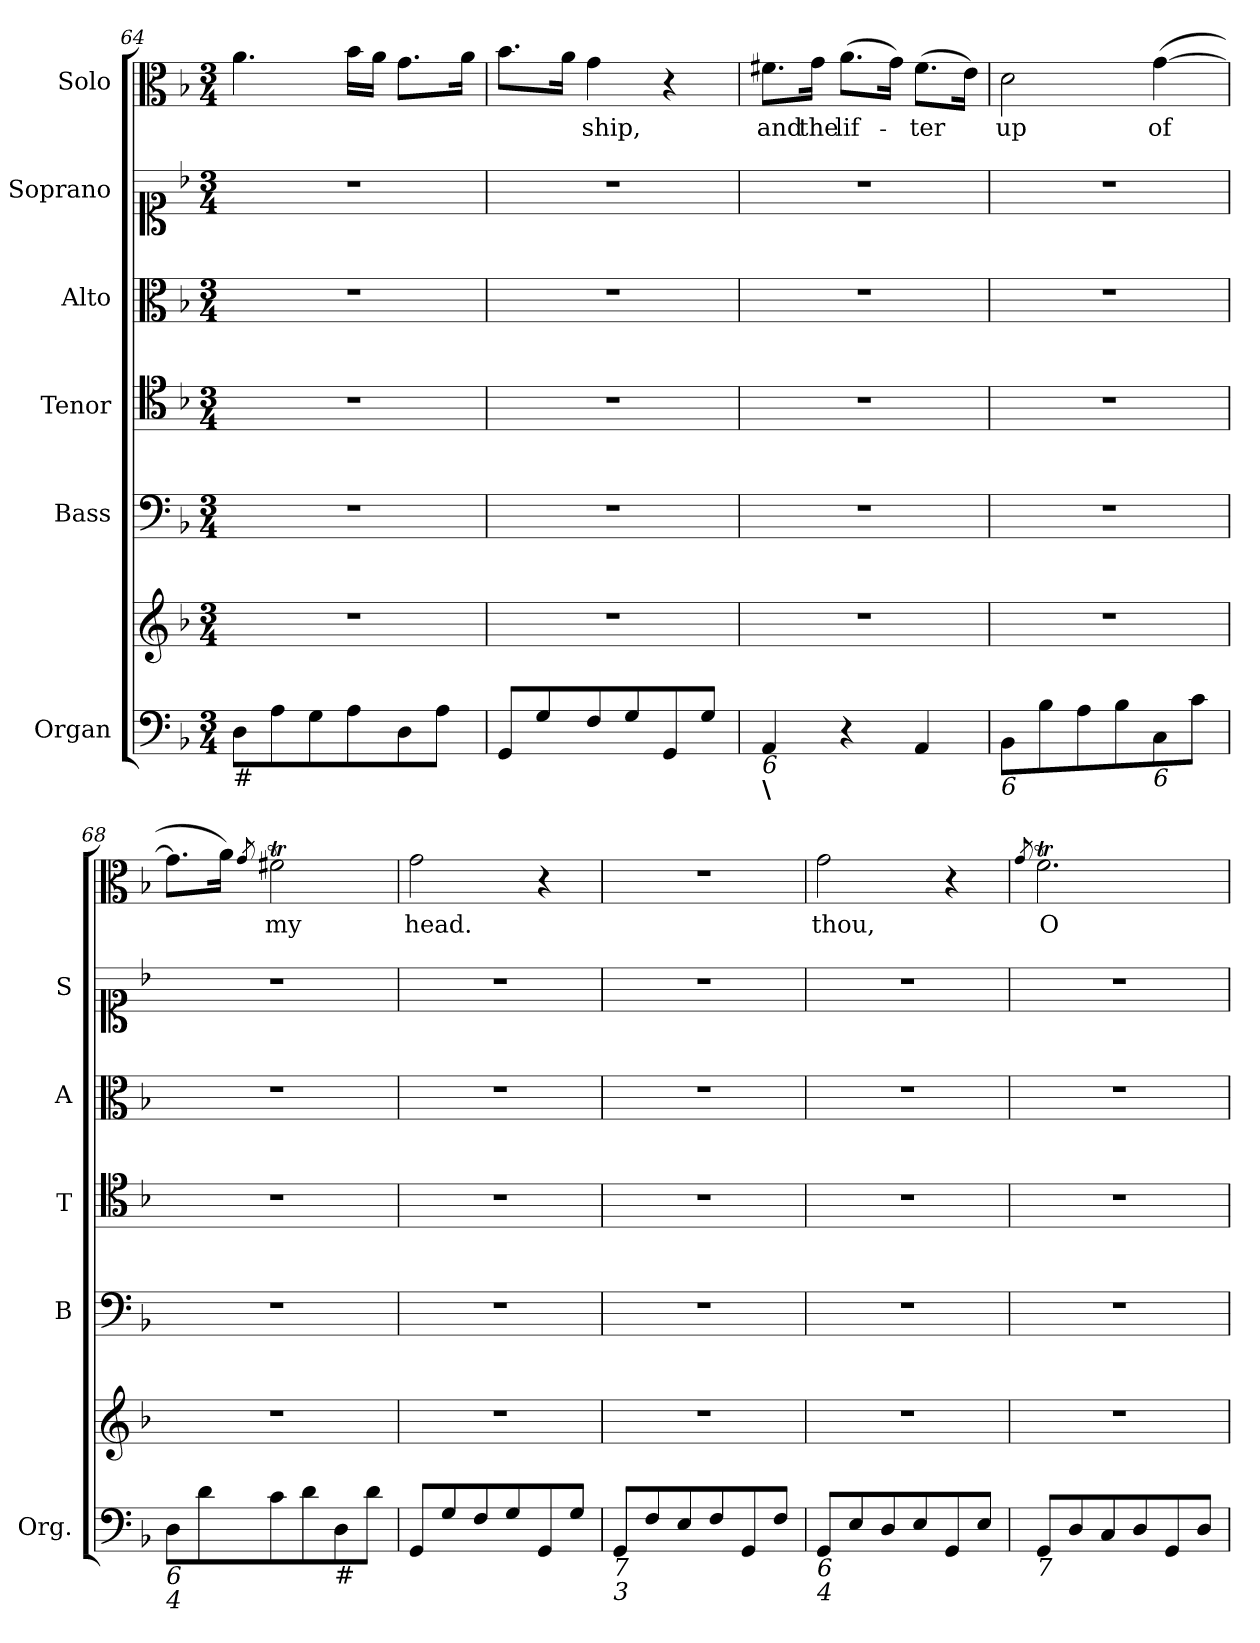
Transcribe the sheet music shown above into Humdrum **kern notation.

**kern	**kern	**kern	**kern	**kern	**kern	**kern	**text
*part6	*part6	*part5	*part4	*part3	*part2	*part1	*part1
*staff7	*staff6	*staff5	*staff4	*staff3	*staff2	*staff1	*staff1
*I"Organ	*	*I"Bass	*I"Tenor	*I"Alto	*I"Soprano	*I"Solo	*
*I'Org.	*	*I'B	*I'T	*I'A	*I'S	*	*
*clefF4	*clefG2	*clefF4	*clefC4	*clefC3	*clefC1	*clefC3	*
*k[b-]	*k[b-]	*k[b-]	*k[b-]	*k[b-]	*k[b-]	*k[b-]	*
*d:	*d:	*d:	*d:	*d:	*d:	*d:	*
*M3/4	*M3/4	*M3/4	*M3/4	*M3/4	*M3/4	*M3/4	*
=64	=64	=64	=64	=64	=64	=64	=64
!LO:TX:b:t=#	!	!	!	!	!	!	!
8D\L	2.r	2.r	2.r	2.r	2.r	4.a\	.
8A\	.	.	.	.	.	.	.
8G\	.	.	.	.	.	.	.
8A\	.	.	.	.	.	16b-\LL	.
.	.	.	.	.	.	16a\JJ	.
8D\	.	.	.	.	.	8.g\L	.
8A\J	.	.	.	.	.	.	.
.	.	.	.	.	.	16a\Jk	.
=65	=65	=65	=65	=65	=65	=65	=65
8GG/L	2.r	2.r	2.r	2.r	2.r	8.b-\L	.
8G/	.	.	.	.	.	.	.
.	.	.	.	.	.	16a\Jk	.
!	!	!	!	!	!	!	!LO:LY:b
8F/	.	.	.	.	.	4g\	-ship,
8G/	.	.	.	.	.	.	.
8GG/	.	.	.	.	.	4r	.
8G/J	.	.	.	.	.	.	.
=66	=66	=66	=66	=66	=66	=66	=66
!LO:TX:b:i:t=6	!	!	!	!	!	!	!
!LO:TX:b:B:t=\	!	!	!	!	!	!	!
!	!	!	!	!	!	!	!LO:LY:b
4AA/	2.r	2.r	2.r	2.r	2.r	8.f#X\L	and
!	!	!	!	!	!	!	!LO:LY:b
.	.	.	.	.	.	16g\Jk	the
!	!	!	!	!	!	!	!LO:LY:b
4r	.	.	.	.	.	(>8.a\L	lif-
.	.	.	.	.	.	16g\Jk)	.
!	!	!	!	!	!	!	!LO:LY:b
4AA/	.	.	.	.	.	(>8.f#\L	-ter
.	.	.	.	.	.	16e\Jk)	.
=67	=67	=67	=67	=67	=67	=67	=67
!LO:TX:b:i:t=6	!	!	!	!	!	!	!
!	!	!	!	!	!	!	!LO:LY:b
8BB-\L	2.r	2.r	2.r	2.r	2.r	2d\	up
8B-\	.	.	.	.	.	.	.
8A\	.	.	.	.	.	.	.
8B-\	.	.	.	.	.	.	.
!LO:TX:b:i:t=6	!	!	!	!	!	!	!
!	!	!	!	!	!	!	!LO:LY:b
8C\	.	.	.	.	.	(>[4g\	of
8c\J	.	.	.	.	.	.	.
!!LO:LB:g=z
=68	=68	=68	=68	=68	=68	=68	=68
!LO:TX:b:i:t=6	!	!	!	!	!	!	!
!LO:TX:b:i:t=4	!	!	!	!	!	!	!
8D\L	2.r	2.r	2.r	2.r	2.r	8.g\L]	.
8d\	.	.	.	.	.	.	.
.	.	.	.	.	.	16a\Jk)	.
.	.	.	.	.	.	8qg/	.
!	!	!	!	!	!	!	!LO:LY:b
8c\	.	.	.	.	.	2f#Xt\	my
8d\	.	.	.	.	.	.	.
!LO:TX:b:t=#	!	!	!	!	!	!	!
8D\	.	.	.	.	.	.	.
8d\J	.	.	.	.	.	.	.
=69	=69	=69	=69	=69	=69	=69	=69
!	!	!	!	!	!	!	!LO:LY:b
8GG/L	2.r	2.r	2.r	2.r	2.r	2g\	head.
8G/	.	.	.	.	.	.	.
8F/	.	.	.	.	.	.	.
8G/	.	.	.	.	.	.	.
8GG/	.	.	.	.	.	4r	.
8G/J	.	.	.	.	.	.	.
=70	=70	=70	=70	=70	=70	=70	=70
!LO:TX:b:i:t=7	!	!	!	!	!	!	!
!LO:TX:b:i:t=3	!	!	!	!	!	!	!
8GG/L	2.r	2.r	2.r	2.r	2.r	2.r	.
8F/	.	.	.	.	.	.	.
8E/	.	.	.	.	.	.	.
8F/	.	.	.	.	.	.	.
8GG/	.	.	.	.	.	.	.
8F/J	.	.	.	.	.	.	.
=71	=71	=71	=71	=71	=71	=71	=71
!LO:TX:b:i:t=6	!	!	!	!	!	!	!
!LO:TX:b:i:t=4	!	!	!	!	!	!	!
!	!	!	!	!	!	!	!LO:LY:b
8GG/L	2.r	2.r	2.r	2.r	2.r	2g\	thou,
8E/	.	.	.	.	.	.	.
8D/	.	.	.	.	.	.	.
8E/	.	.	.	.	.	.	.
8GG/	.	.	.	.	.	4r	.
8E/J	.	.	.	.	.	.	.
=72	=72	=72	=72	=72	=72	=72	=72
.	.	.	.	.	.	8qg/	.
!LO:TX:b:i:t=7	!	!	!	!	!	!	!
!	!	!	!	!	!	!	!LO:LY:b
8GG/L	2.r	2.r	2.r	2.r	2.r	2.fT\	O
8D/	.	.	.	.	.	.	.
8C/	.	.	.	.	.	.	.
8D/	.	.	.	.	.	.	.
8GG/	.	.	.	.	.	.	.
8D/J	.	.	.	.	.	.	.
=	=	=	=	=	=	=	=
*-	*-	*-	*-	*-	*-	*-	*-
